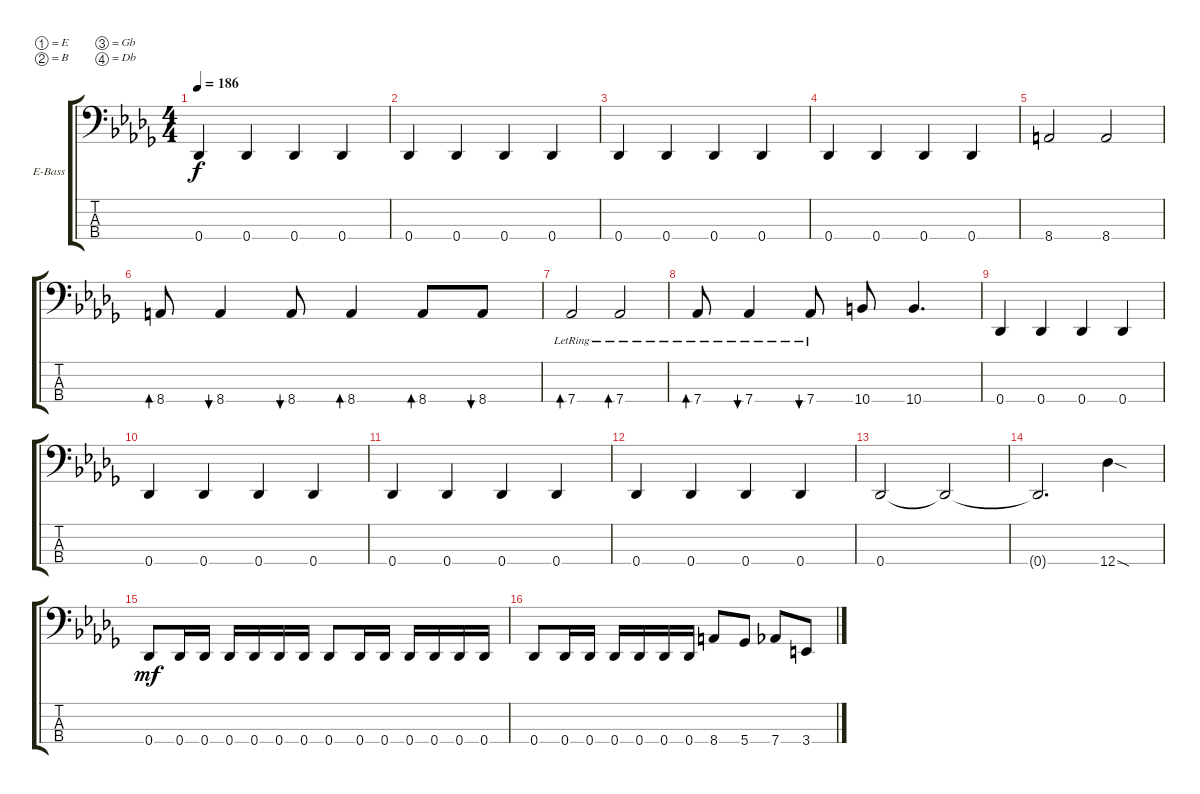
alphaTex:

\bracketExtendMode groupsimilarinstruments
\firstSystemTrackNameOrientation horizontal
\otherSystemsTrackNameOrientation horizontal
\track (" Bass" "E-Bass") {instrument electricbassfinger}
\staff {score tabs}
\tuning (E2 B1 Gb1 Db1)
\ts (4 4)
\tempo 186
\clef f4
\scale
0.333333
\ks db
0.4.4{dy f} 0.4.4 0.4.4 0.4.4 |
\scale
0.333333 0.4.4 0.4.4 0.4.4 0.4.4 |
\scale
0.333333 0.4.4 0.4.4 0.4.4 0.4.4 |
\scale
0.333333 0.4.4 0.4.4 0.4.4 0.4.4 |
\scale
0.333333 8.4.2 8.4.2 |
\scale
0.333333 8.4.8{bd 60} 8.4.4{bu 60} 8.4.8{bu 60} 8.4.4{bd 60} 8.4.8{bd 60} 8.4.8{bu 60} |
\scale
0.333333 7.4{lr}.2{bd 60} 7.4{lr}.2{bd 60} |
\scale
0.333333 7.4{lr}.8{bd 60} 7.4{lr}.4{bu 60} 7.4{lr}.8{bu 60} 10.4.8 10.4.4{d} |
\scale
0.333333 0.4.4 0.4.4 0.4.4 0.4.4 |
\scale
0.333333 0.4.4 0.4.4 0.4.4 0.4.4 |
\scale
0.333333 0.4.4 0.4.4 0.4.4 0.4.4 |
\scale
0.333333 0.4.4 0.4.4 0.4.4 0.4.4 |
\scale
0.333333 0.4.2 0.4{t}.2 |
\scale
0.333333 0.4{t}.2{d} 12.4{sod}.4 |
\scale
0.333333 0.4.8{dy mf} 0.4.16 0.4.16 0.4.16 0.4.16 0.4.16 0.4.16 0.4.8 0.4.16 0.4.16 0.4.16 0.4.16 0.4.16 0.4.16 |
\scale
0.333333 0.4.8 0.4.16 0.4.16 0.4.16 0.4.16 0.4.16 0.4.16 8.4.8 5.4.8 7.4.8 3.4.8
